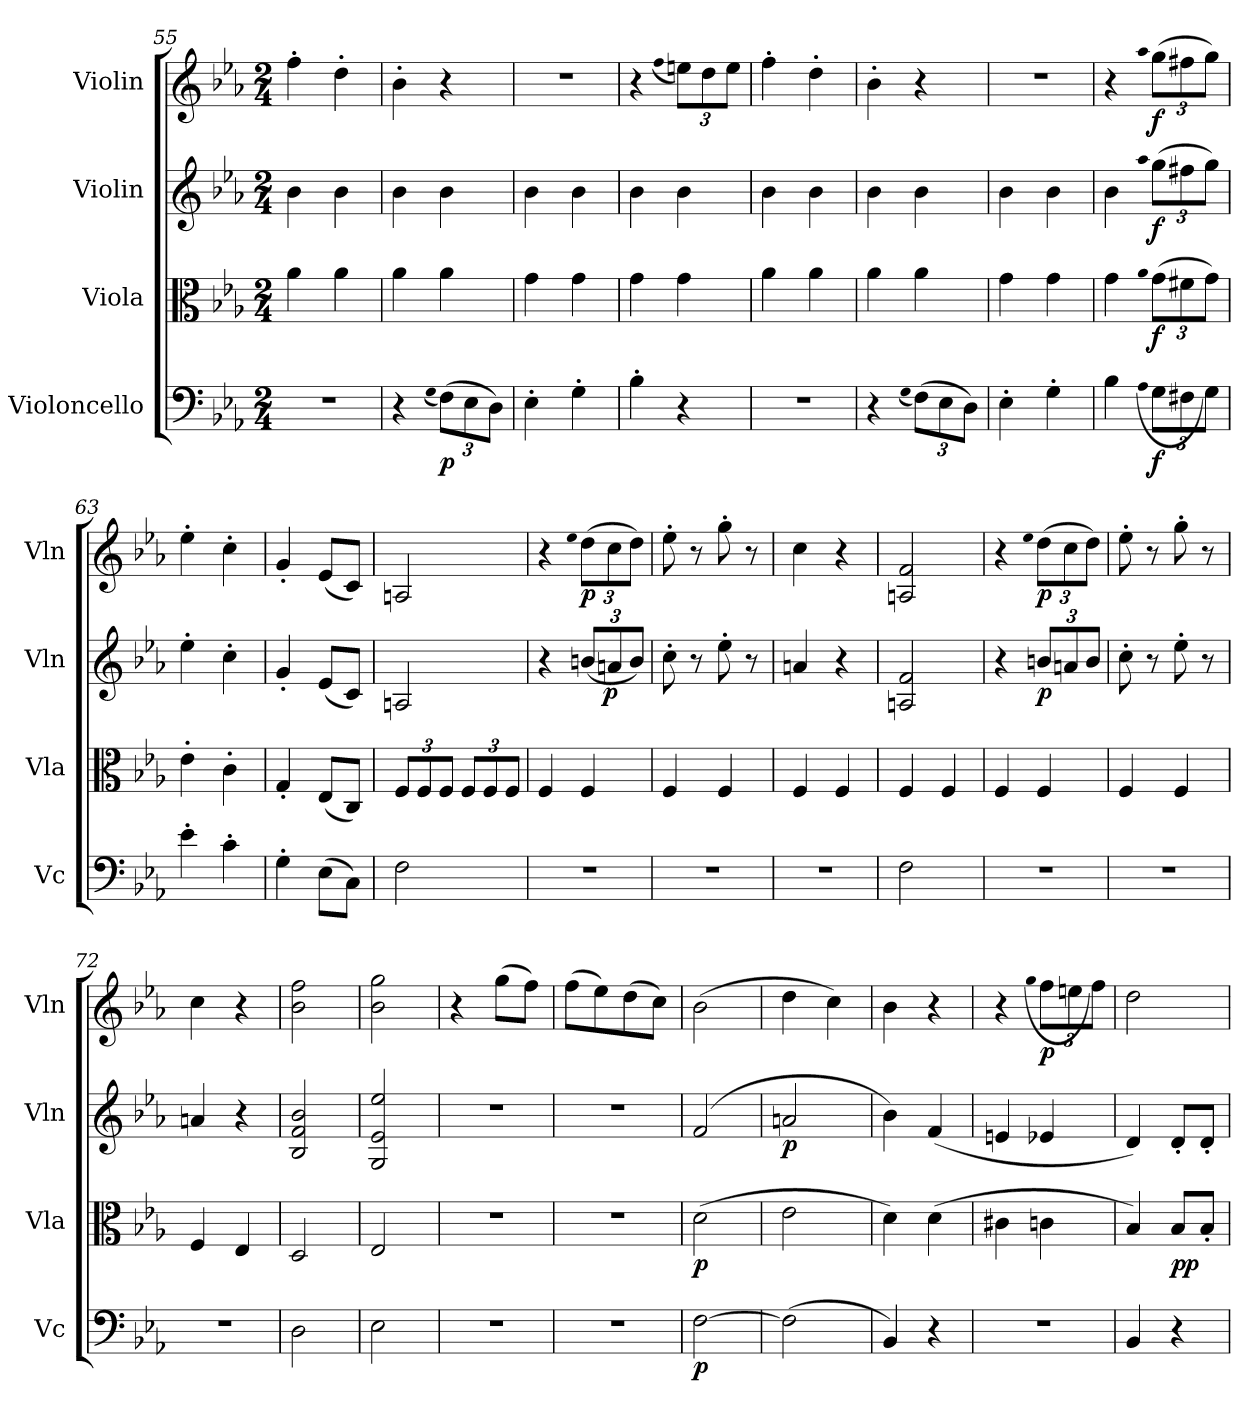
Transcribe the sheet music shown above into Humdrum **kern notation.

**kern	**dynam	**kern	**dynam	**kern	**dynam	**kern	**dynam
*part4	*part4	*part3	*part3	*part2	*part2	*part1	*part1
*staff4	*staff4	*staff3	*staff3	*staff2	*staff2	*staff1	*staff1
*I"Violoncello	*	*I"Viola	*	*I"Violin	*	*I"Violin	*
*I'Vc	*	*I'Vla	*	*I'Vln	*	*I'Vln	*
*clefF4	*	*clefC3	*	*clefG2	*	*clefG2	*
*k[b-e-a-]	*	*k[b-e-a-]	*	*k[b-e-a-]	*	*k[b-e-a-]	*
*M2/4	*	*M2/4	*	*M2/4	*	*M2/4	*
=55	=55	=55	=55	=55	=55	=55	=55
2r	.	4a-\	.	4b-\	.	4ff'\	.
.	.	4a-\	.	4b-\	.	4dd'\	.
=56	=56	=56	=56	=56	=56	=56	=56
4r	.	4a-\	.	4b-\	.	4b-'\	.
(qG	.	.	.	.	.	.	.
(12F\L)	p	4a-\	.	4b-\	.	4r	.
12E-\	.	.	.	.	.	.	.
12D\J)	.	.	.	.	.	.	.
=57	=57	=57	=57	=57	=57	=57	=57
4E-'\	.	4g\	.	4b-\	.	2r	.
4G'\	.	4g\	.	4b-\	.	.	.
=58	=58	=58	=58	=58	=58	=58	=58
4B-'\	.	4g\	.	4b-\	.	4r	.
.	.	.	.	.	.	(qff	.
4r	.	4g\	.	4b-\	.	12een\L)	.
.	.	.	.	.	.	12dd\	.
.	.	.	.	.	.	12ee\J	.
=59	=59	=59	=59	=59	=59	=59	=59
2r	.	4a-\	.	4b-\	.	4ff'\	.
.	.	4a-\	.	4b-\	.	4dd'\	.
=60	=60	=60	=60	=60	=60	=60	=60
4r	.	4a-\	.	4b-\	.	4b-'\	.
(qG	.	.	.	.	.	.	.
(12F\L)	.	4a-\	.	4b-\	.	4r	.
12E-\	.	.	.	.	.	.	.
12D\J)	.	.	.	.	.	.	.
=61	=61	=61	=61	=61	=61	=61	=61
4E-'\	.	4g\	.	4b-\	.	2r	.
4G'\	.	4g\	.	4b-\	.	.	.
=62	=62	=62	=62	=62	=62	=62	=62
4B-\	.	4g\	.	4b-\	.	4r	.
(qA-	.	qa-	.	qaa-	.	qaa-	.
12G\L	f	(12g\L	f	(12gg\L	f	(12gg\L	f
12F#X\	.	12f#X\	.	12ff#X\	.	12ff#X\	.
12G\J)	.	12g\J)	.	12gg\J)	.	12gg\J)	.
=63	=63	=63	=63	=63	=63	=63	=63
4e-'\	.	4e-'\	.	4ee-'\	.	4ee-'\	.
4c'\	.	4c'\	.	4cc'\	.	4cc'\	.
=64	=64	=64	=64	=64	=64	=64	=64
4G'\	.	4G'/	.	4g'/	.	4g'/	.
(8E-\L	.	(8E-/L	.	(8e-/L	.	(8e-/L	.
8C\J)	.	8C/J)	.	8c/J)	.	8c/J)	.
=65	=65	=65	=65	=65	=65	=65	=65
2F\	.	12F/L	.	2An/	.	2An/	.
.	.	12F/	.	.	.	.	.
.	.	12F/J	.	.	.	.	.
.	.	12F/L	.	.	.	.	.
.	.	12F/	.	.	.	.	.
.	.	12F/J	.	.	.	.	.
=66	=66	=66	=66	=66	=66	=66	=66
2r	.	4F/	.	4r	.	4r	.
.	.	.	.	.	.	qee-	.
.	.	4F/	.	(12bn/L	.	(12dd\L	p
.	.	.	.	12an/	p	12cc\	.
.	.	.	.	12b/J)	.	12dd\J)	.
=67	=67	=67	=67	=67	=67	=67	=67
2r	.	4F/	.	8cc'\	.	8ee-'\	.
.	.	.	.	8r	.	8r	.
.	.	4F/	.	8ee-'\	.	8gg'\	.
.	.	.	.	8r	.	8r	.
=68	=68	=68	=68	=68	=68	=68	=68
2r	.	4F/	.	4an/	.	4cc\	.
.	.	4F/	.	4r	.	4r	.
=69	=69	=69	=69	=69	=69	=69	=69
2F\	.	4F/	.	2An/ 2f/	.	2An/ 2f/	.
.	.	4F/	.	.	.	.	.
=70	=70	=70	=70	=70	=70	=70	=70
2r	.	4F/	.	4r	.	4r	.
.	.	.	.	.	.	qee-	.
.	.	4F/	.	12bn/L	p	(12dd\L	p
.	.	.	.	12an/	.	12cc\	.
.	.	.	.	12b/J	.	12dd\J)	.
=71	=71	=71	=71	=71	=71	=71	=71
2r	.	4F/	.	8cc'\	.	8ee-'\	.
.	.	.	.	8r	.	8r	.
.	.	4F/	.	8ee-'\	.	8gg'\	.
.	.	.	.	8r	.	8r	.
=72	=72	=72	=72	=72	=72	=72	=72
2r	.	4F/	.	4an/	.	4cc\	.
.	.	4E-/	.	4r	.	4r	.
=73	=73	=73	=73	=73	=73	=73	=73
2D\	.	2D/	.	2B-/ 2f/ 2b-/	.	2b-\ 2ff\	.
=74	=74	=74	=74	=74	=74	=74	=74
2E-\	.	2E-/	.	2G/ 2e-/ 2ee-/	.	2b-\ 2gg\	.
=75	=75	=75	=75	=75	=75	=75	=75
2r	.	2r	.	2r	.	4r	.
.	.	.	.	.	.	(8gg\L	.
.	.	.	.	.	.	8ff\J)	.
=76	=76	=76	=76	=76	=76	=76	=76
2r	.	2r	.	2r	.	(8ff\L	.
.	.	.	.	.	.	8ee-\)	.
.	.	.	.	.	.	(8dd\	.
.	.	.	.	.	.	8cc\J)	.
=77	=77	=77	=77	=77	=77	=77	=77
[2F\	p	(2d\	p	(2f/	.	(2b-\	.
=78	=78	=78	=78	=78	=78	=78	=78
(2F\]	.	2e-\	.	2an/	p	4dd\	.
.	.	.	.	.	.	4cc\)	.
=79	=79	=79	=79	=79	=79	=79	=79
4BB-/)	.	4d\)	.	4b-\)	.	4b-\	.
4r	.	(4d\	.	(4f/	.	4r	.
=80	=80	=80	=80	=80	=80	=80	=80
2r	.	4c#X\	.	4en/	.	4r	.
.	.	.	.	.	.	(qgg	.
.	.	4cn\	.	4e-X/	.	12ff\L	p
.	.	.	.	.	.	12een\	.
.	.	.	.	.	.	12ff\J)	.
=81	=81	=81	=81	=81	=81	=81	=81
4BB-/	.	4B-/)	.	4d/)	.	2dd\	.
4r	.	8B-/L	pp	8d'/L	.	.	.
.	.	8B-'/J	.	8d'/J	.	.	.
=	=	=	=	=	=	=	=
*-	*-	*-	*-	*-	*-	*-	*-
